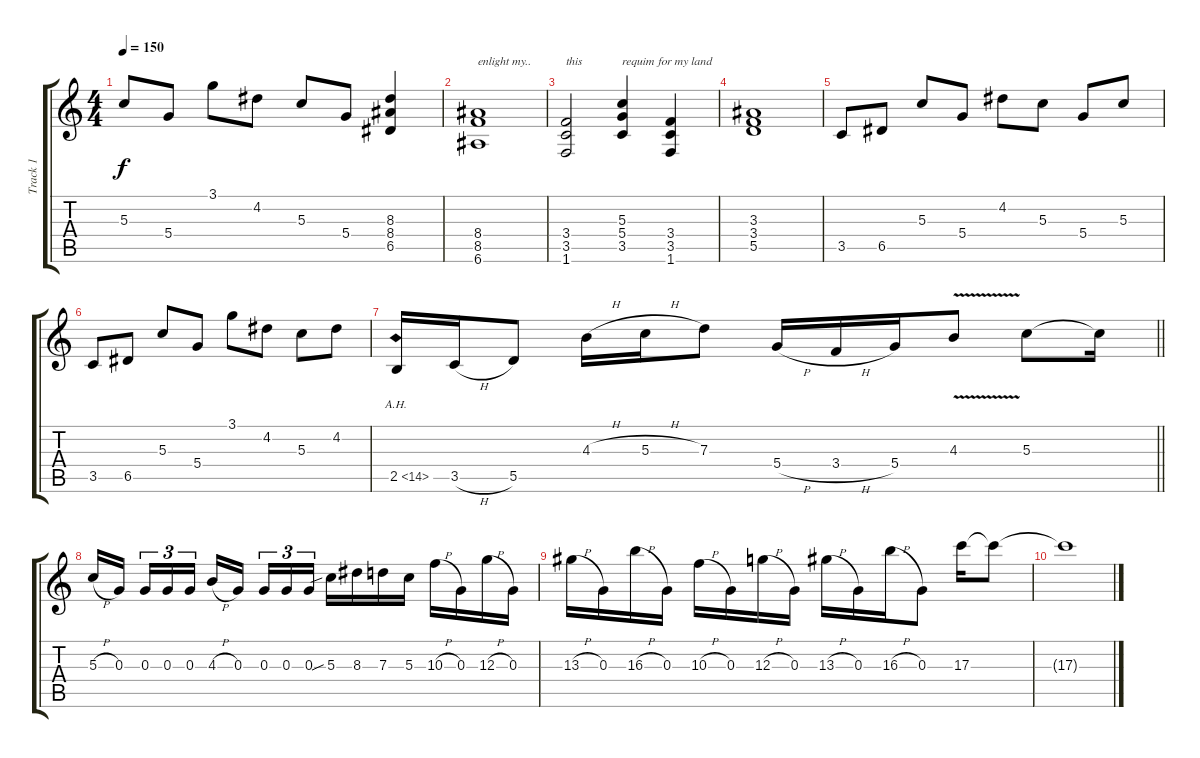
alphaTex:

\track ("Track 1" "Track 1") {instrument overdrivenguitar}
\staff {score tabs}
\tuning (E4 B3 G3 D3 A2 E2) {hide}
\ts (4 4)
\tempo 150
\clef g2
\ks c
5.3.8{dy f} 5.4.8 3.1.8 4.2.8 5.3.8 5.4.8 (8.3 8.4 6.5).4 |
(8.4 8.5 6.6).1{txt "enlight my.."} |
(3.4 3.5 1.6).2{txt "this "} (5.3 5.4 3.5).4{txt "requim for my land"} (3.4 3.5 1.6).4 |
(3.3 3.4 5.5).1 |
3.5.8 6.5.8 5.3.8 5.4.8 4.2.8 5.3.8 5.4.8 5.3.8 |
3.5.8 6.5.8 5.3.8 5.4.8 3.1.8 4.2.8 5.3.8 4.2.8 |
\barLineRight lightlight
2.5{ah 12}.16 3.5{h}.16 5.5.8 4.3{h}.16 5.3{h}.16 7.3.8 5.4{h}.16 3.4{h}.16 5.4.16 4.3{v}.8 5.3.8 5.3{t}.16 |
5.3{h}.16 0.3.16{beam splitsecondary} 0.3.16{tu (3 2)} 0.3.16{tu (3 2)} 0.3.16{tu (3 2)} 4.3{h}.16 0.3.16{beam splitsecondary} 0.3.16{tu (3 2)} 0.3.16{tu (3 2)} 0.3.16{tu (3 2)} 5.3{sib}.16 8.3.16 7.3.16 5.3.16 10.3{h}.16 0.3.16 12.3{h}.16 0.3.16 |
13.3{h}.16 0.3.16 16.3{h}.16 0.3.16 10.3{h}.16 0.3.16 12.3{h}.16 0.3.16 13.3{h}.16 0.3.16 16.3{h}.16 0.3.8 17.3.16 17.3{t}.8 |
17.3{t}.1
